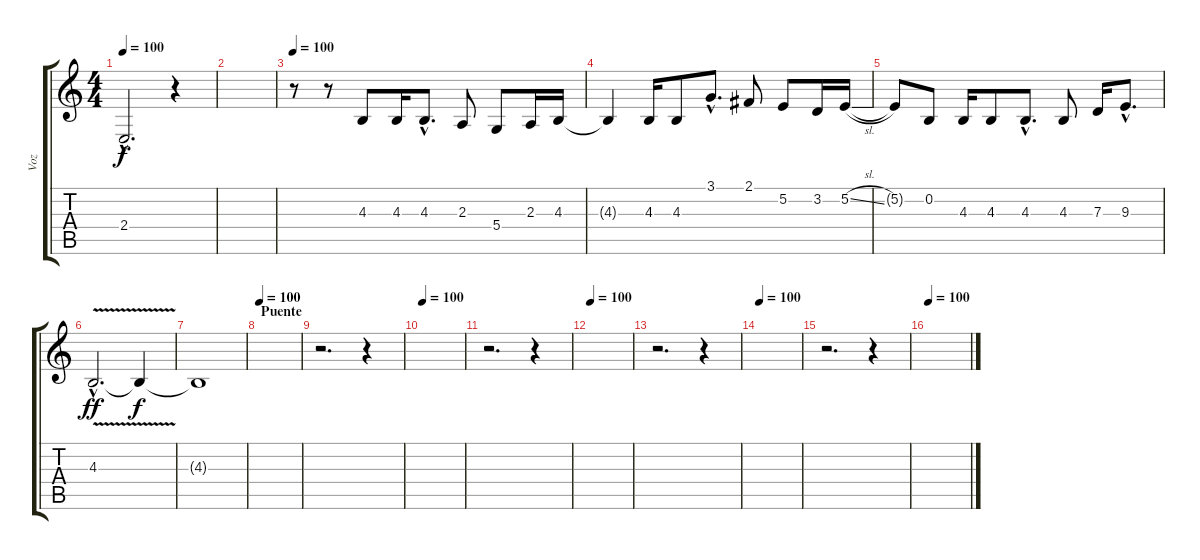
\track ("Voz" "Voz") {instrument lead8bassandlead}
\staff {score tabs}
\tuning (E4 B3 G3 D3 A2 E2) {hide}
\ts (4 4)
\tempo 100
\clef g2
\ks c
2.4{hac}.2{d dy f} r.4 |
|
\tempo 100
r.8 r.8 4.3.8 4.3.16 4.3{hac}.8{d} 2.3.8 5.4.8 2.3.16 4.3.16 |
4.3{t}.4 4.3.16 4.3.8 3.1{hac}.8{d} 2.1.8 5.2.8 3.2.16 5.2{sl}.16 |
5.2{t}.8 0.2.8 4.3.16 4.3.8 4.3{hac}.8{d} 4.3.8 7.3.16 9.3{hac}.8{d} |
4.3{v hac}.2{d dy ff} 4.3{t}.4{dy f} |
4.3{t}.1 |
\section ("" "Puente")
\tempo 100
|
r.2{d} r.4 |
\tempo 100
|
r.2{d} r.4 |
\tempo 100
|
r.2{d} r.4 |
\tempo 100
|
r.2{d} r.4 |
\tempo 100
